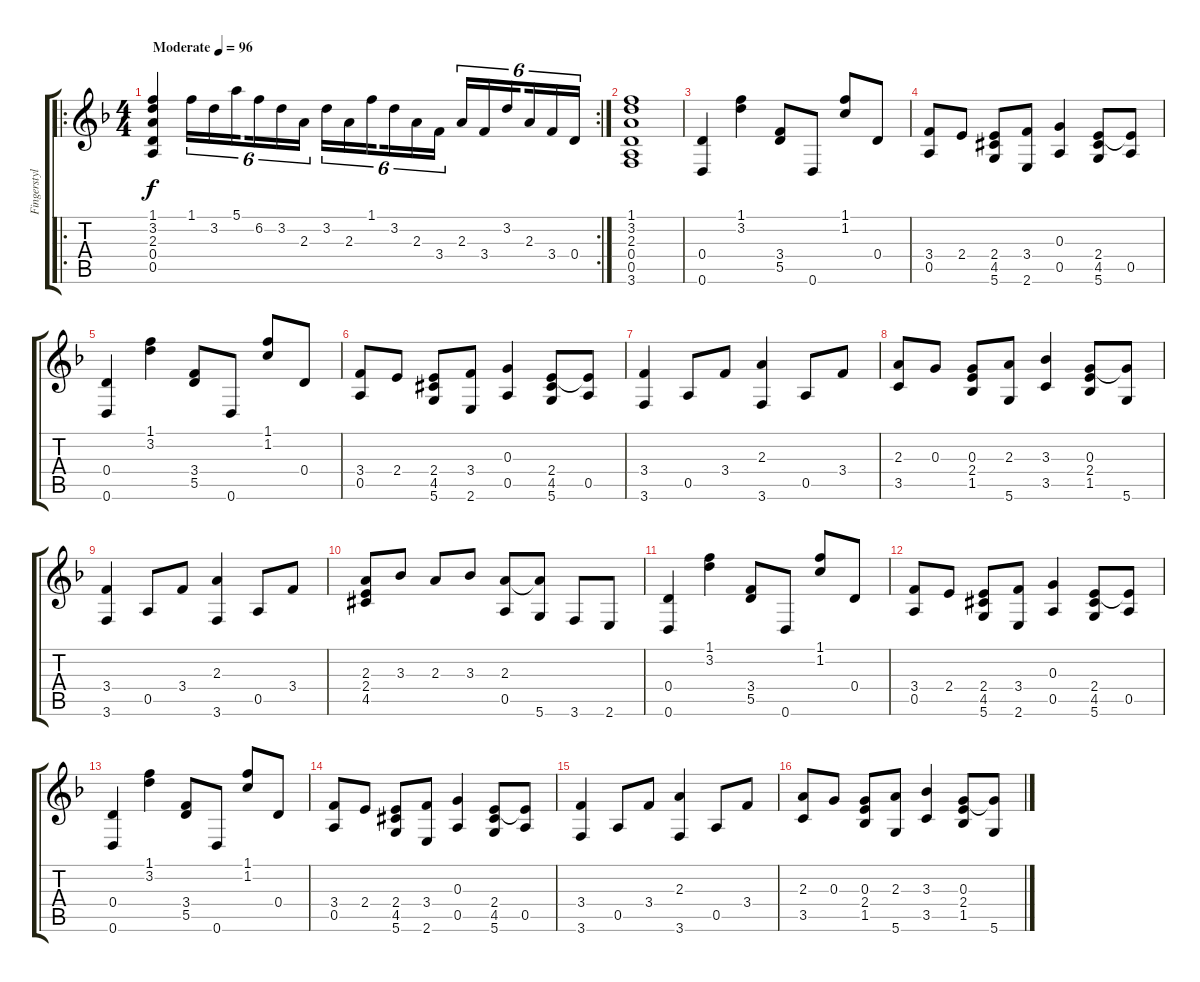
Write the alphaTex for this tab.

\track ("Fingerstyle Guitar " "Fingerstyl") {instrument acousticguitarsteel}
\staff {score tabs}
\tuning (E4 B3 G3 D3 A2 D2) {hide}
\ro
\rc 2
\ts (4 4)
\tempo (96 "Moderate")
\clef g2
\ks dminor
(1.1 3.2 2.3 0.4 0.5).4{dy f instrument acousticguitarsteel} 1.1.16{tu (6 4)} 3.2.16{tu (6 4)} 5.1.16{tu (6 4) beam splitsecondary} 6.2.16{tu (6 4)} 3.2.16{tu (6 4)} 2.3.16{tu (6 4)} 3.2.16{tu (6 4)} 2.3.16{tu (6 4)} 1.1.16{tu (6 4) beam splitsecondary} 3.2.16{tu (6 4)} 2.3.16{tu (6 4)} 3.4.16{tu (6 4)} 2.3.16{tu (6 4)} 3.4.16{tu (6 4)} 3.2.16{tu (6 4) beam splitsecondary} 2.3.16{tu (6 4)} 3.4.16{tu (6 4)} 0.4.16{tu (6 4)} |
(1.1 3.2 2.3 0.4 0.5 3.6).1 |
(0.4 0.6).4 (1.1 3.2).4 (3.4 5.5).8 0.6.8 (1.1 1.2).8 0.4.8 |
(3.4 0.5).8 2.4.8 (2.4 4.5{acc #} 5.6).8 (3.4 2.6).8 (0.3 0.5).4 (2.4 4.5{acc #} 5.6).8 (2.4{t} 0.5).8 |
(0.4 0.6).4 (1.1 3.2).4 (3.4 5.5).8 0.6.8 (1.1 1.2).8 0.4.8 |
(3.4 0.5).8 2.4.8 (2.4 4.5{acc #} 5.6).8 (3.4 2.6).8 (0.3 0.5).4 (2.4 4.5{acc #} 5.6).8 (2.4{t} 0.5).8 |
(3.4 3.6).4 0.5.8 3.4.8 (2.3 3.6).4 0.5.8 3.4.8 |
(2.3 3.5).8 0.3.8 (0.3 2.4 1.5).8 (2.3 5.6).8 (3.3 3.5).4 (0.3 2.4 1.5).8 (0.3{t} 5.6).8 |
(3.4 3.6).4 0.5.8 3.4.8 (2.3 3.6).4 0.5.8 3.4.8 |
(2.3 2.4 4.5{acc #}).8 3.3.8 2.3.8 3.3.8 (2.3 0.5).8 (2.3{t} 5.6).8 3.6.8 2.6.8 |
(0.4 0.6).4 (1.1 3.2).4 (3.4 5.5).8 0.6.8 (1.1 1.2).8 0.4.8 |
(3.4 0.5).8 2.4.8 (2.4 4.5{acc #} 5.6).8 (3.4 2.6).8 (0.3 0.5).4 (2.4 4.5{acc #} 5.6).8 (2.4{t} 0.5).8 |
(0.4 0.6).4 (1.1 3.2).4 (3.4 5.5).8 0.6.8 (1.1 1.2).8 0.4.8 |
(3.4 0.5).8 2.4.8 (2.4 4.5{acc #} 5.6).8 (3.4 2.6).8 (0.3 0.5).4 (2.4 4.5{acc #} 5.6).8 (2.4{t} 0.5).8 |
(3.4 3.6).4 0.5.8 3.4.8 (2.3 3.6).4 0.5.8 3.4.8 |
(2.3 3.5).8 0.3.8 (0.3 2.4 1.5).8 (2.3 5.6).8 (3.3 3.5).4 (0.3 2.4 1.5).8 (0.3{t} 5.6).8
